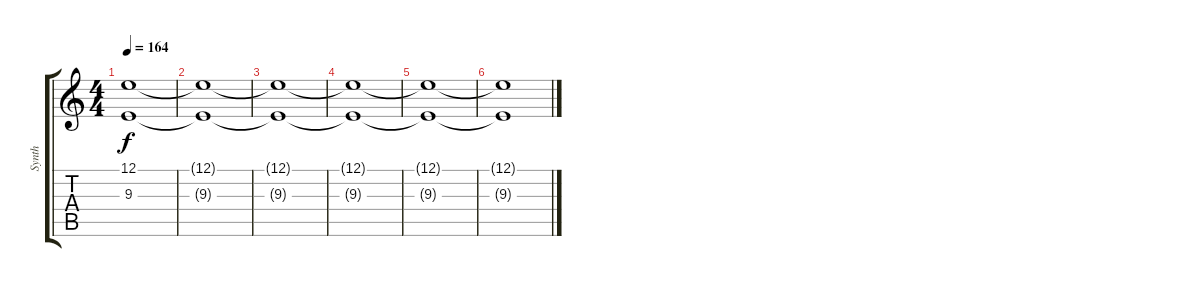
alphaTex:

\track ("Synth" "Synth") {instrument synthvoice}
\staff {score tabs}
\tuning (E4 B3 G3 D3 A2 E2) {hide}
\ts (4 4)
\tempo 164
\clef g2
\ks c
(12.1{t} 9.3{t}).1{dy f} |
(12.1{t} 9.3{t}).1 |
(12.1{t} 9.3{t}).1 |
(12.1{t} 9.3{t}).1 |
(12.1{t} 9.3{t}).1 |
(12.1{t} 9.3{t}).1
